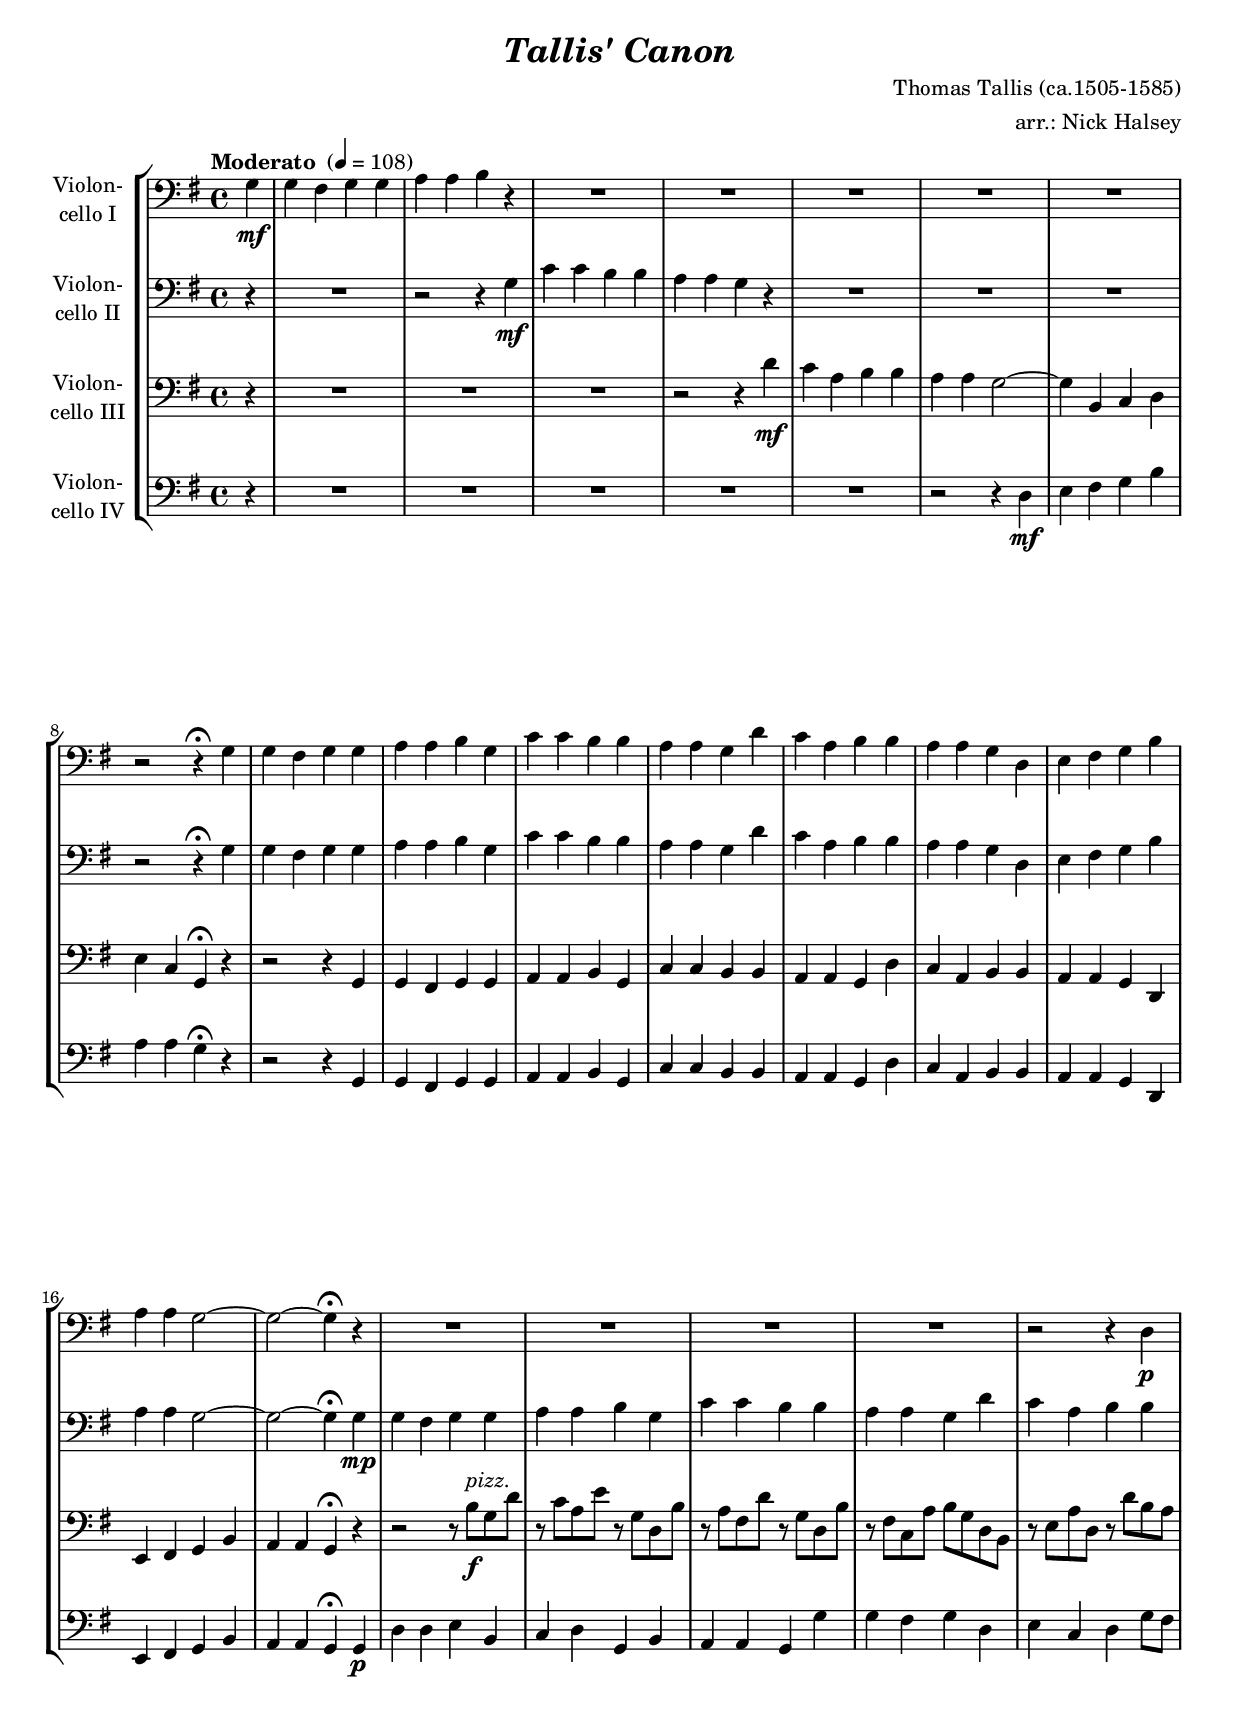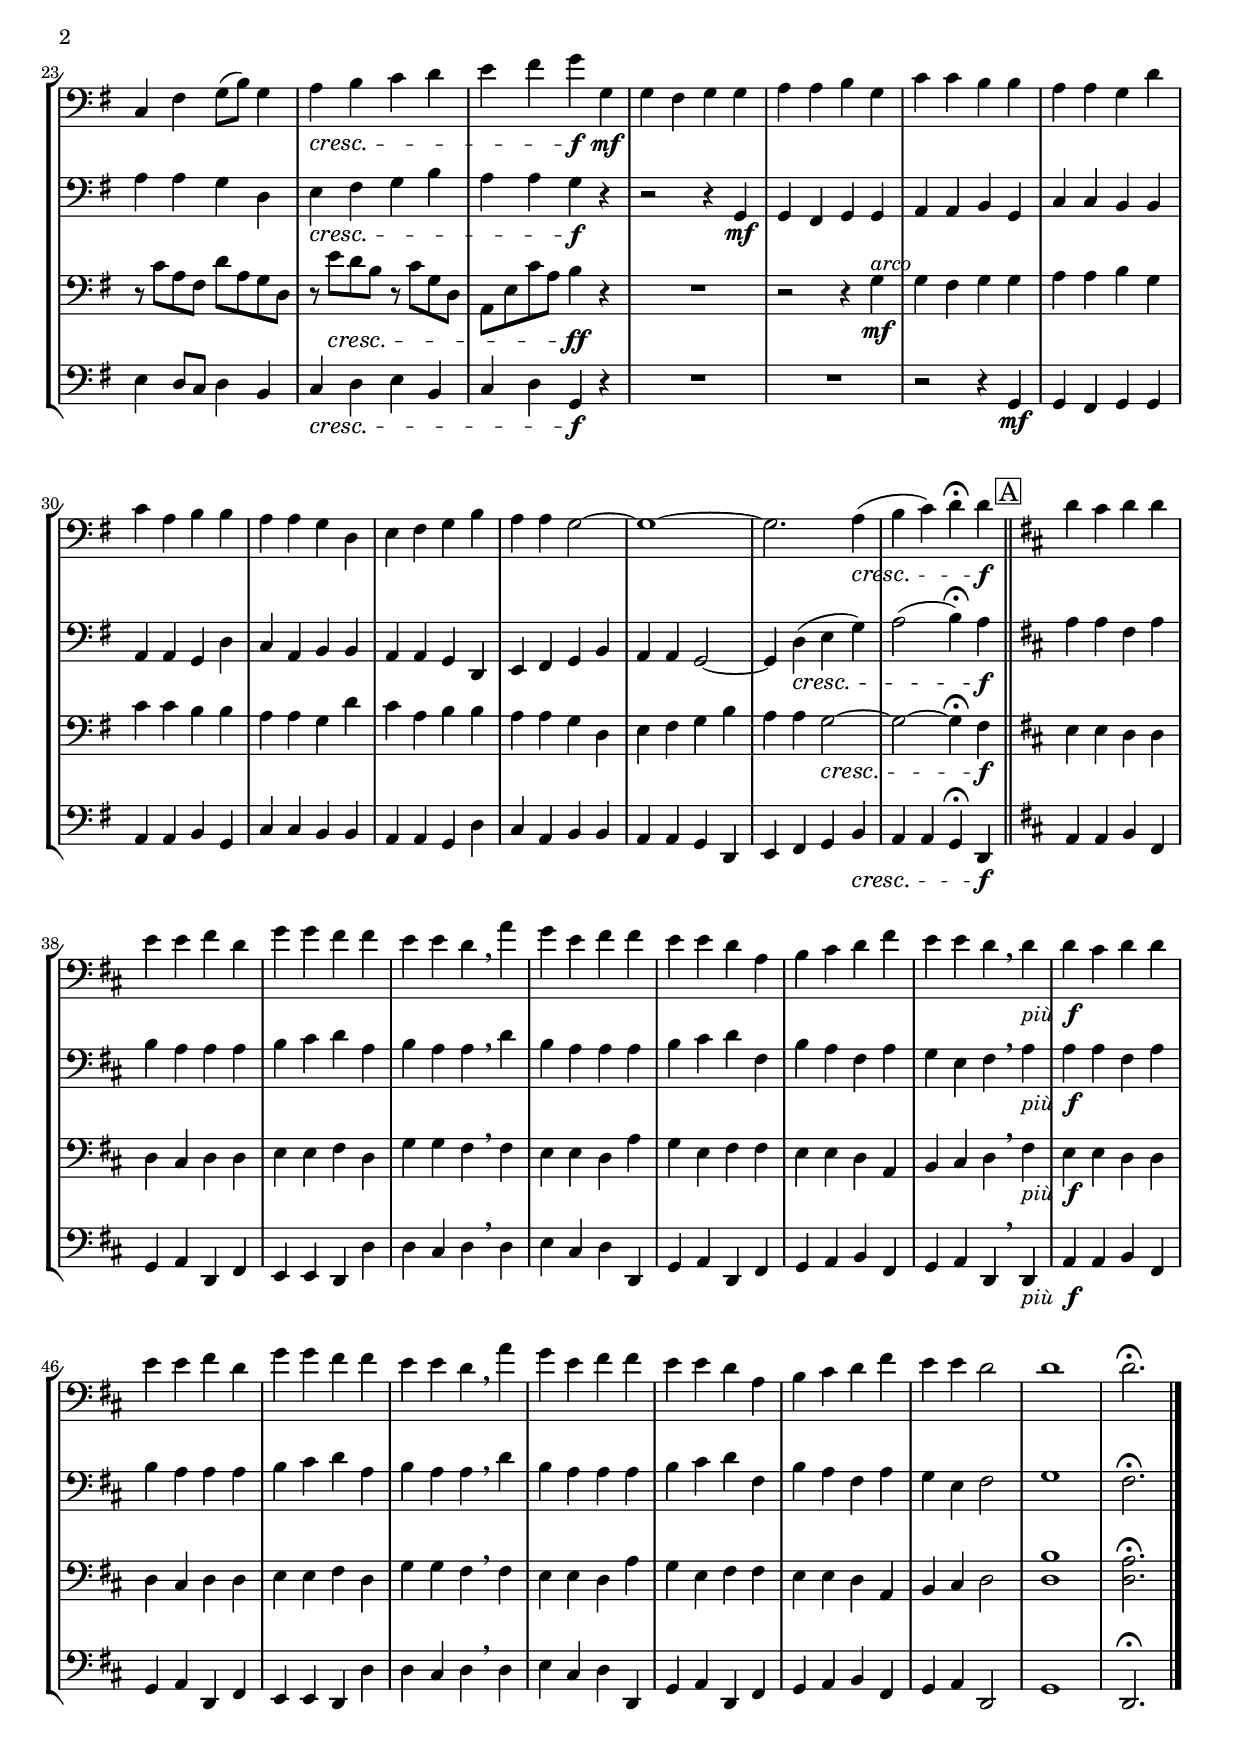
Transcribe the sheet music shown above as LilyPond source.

\version "2.18.2"
\include "deutsch.ly"
  
#(set-global-staff-size 18.5)

\header {
  title     = \markup \bold \italic "Tallis' Canon"
  composer  = "Thomas Tallis (ca.1505-1585)"
  arranger  = "arr.: Nick Halsey"
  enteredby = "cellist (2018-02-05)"
%  piece     = ""
}

voiceconsts = {
  \key g \major
  \time 4/4
  \clef "bass"
%  \numericTimeSignature
  \compressFullBarRests
  % Set default beaming for all staves
% \set Timing.beamExceptions = #'()
% \set Timing.baseMoment     = #(ly:make-moment 1 4)
% \set Timing.beatStructure  = #'(1 1 1)
  \tempo "Moderato " 4=108
}

micl = "clarinet"
mifl = "flute"
miob = "oboe"
mifh = "french horn"
misx = "tenor sax"
mist = "string ensemble 1"
miba = "cello"

boxa = { \bar "||" \mark \markup \box "A" \key d \major}

arco = \markup \italic "arco"
piuf = \markup { \italic "più " \dynamic f }
pizz = \markup \italic "pizz."

va = \relative c' {
  \voiceconsts

  \partial 4 g4\mf
  g fis g g
  a a h r
  R1*5
  r2 r4\fermata g
  g fis g g

  a a h g
  c c h h
  a a g d'
  c a h h
  a a g d
  e fis g h

  a a g2~
  g~ g4\fermata r
  R1*4
  r2 r4 d\p
  c fis g8( h) g4
  a\cresc h c d

  e fis g\f g,\mf
  g fis g g
  a a h g
  c c h h
  a a g d'
  c a h h

  a a g d
  e fis g h
  a a g2~
  g1~
  g2. a4(\cresc
  h c) d\fermata d\f \boxa

  d cis d d
  e e fis d
  g g fis fis
  e e d \breathe a'
  g e fis fis
  e e d a

  h cis d fis
  e e d \breathe d_\piuf
  d cis d d
  e e fis d
  g g fis fis
  e e d \breathe a'

  g e fis fis
  e e d a
  h cis d fis
  e e d2
  d1
  d2.\fermata \bar "|."
}

vb = \relative c' {
  \voiceconsts

  \partial 4 r4
  R1
  r2 r4 g\mf
  c c h h
  a a g r

  R1*3
  r2 r4\fermata g
  g fis g g
  a a h g
  c c h h
  a a g d'

  c a h h
  a a g d
  e fis g h
  a a g2~
  g~ g4\fermata g\mp
  g fis g g

  a a h g
  c c h h
  a a g d'
  c a h h
  a a g d
  e\cresc fis g h

  a a g\f r
  r2 r4 g,\mf
  g fis g g
  a a h g
  c c h h
  a a g d'

  c a h h
  a a g d
  e fis g h
  a a g2~
  g4 d'(\cresc e g)
  a2( h4)\fermata a\f \boxa

  a a fis a
  h a a a
  h cis d a
  h a a \breathe d
  h a a a
  h cis d fis,

  h a fis a
  g e fis \breathe a_\piuf
  a a fis a
  h a a a
  h cis d a
  h a a \breathe d

  h a a a
  h cis d fis,
  h a fis a
  g e fis2
  g1
  fis2.\fermata \bar "|."
}

vc = \relative c' {
  \voiceconsts

  \partial 4 r4
  R1*3
  r2 r4 d\mf
  c a h h
  a a g2~
  g4 h, c d

  e c g\fermata r
  r2 r4 g
  g fis g g
  a a h g
  c c h h
  a a g d'

  c a h h
  a a g d
  e fis g h
  a a g\fermata r
  r2 r8 h'^\pizz\f g d'
  r c a e' r g, d h'

  r a fis d' r g, d h'
  r fis c a' h g d h
  r e a d, r d' h a
  r c a fis d' a g d
  r e'\cresc d h r c g d

  a e' c' a h4\ff r
  R1
  r2 r4 g^\arco\mf
  g fis g g
  a a h g
  c c h h

  a a g d'
  c a h h
  a a g d
  e fis g h
  a a g2~\cresc
  g~ g4\fermata fis\f \boxa

  e e d d
  d cis d d
  e e fis d
  g g fis \breathe fis
  e e d a'
  g e fis fis

  e e d a
  h cis d \breathe fis_\piuf
  e e d d
  d cis d d
  e e fis d
  g g fis \breathe fis

  e e d a'
  g e fis fis
  e e d a
  h cis d2
  <d h'>1
  <d a'>2.\fermata \bar "|."
}

vd = \relative c {
  \voiceconsts

  \partial 4 r4
  R1*5
  r2 r4 d\mf
  e fis g h
  a a g\fermata r
  r2 r4 g,
  g fis g g

  a a h g
  c c h h
  a a g d'
  c a h h
  a a g d
  e fis g h

  a a g\fermata g\p
  d' d e h
  c d g, h
  a a g g'
  g fis g d
  e c d g8 fis

  e4 d8 c d4 h
  c\cresc d e h
  c d g,\f r
  R1*2
  r2 r4 g\mf
  g fis g g

  a a h g
  c c h h
  a a g d'
  c a h h
  a a g d
  e fis g h\cresc

  a a g\fermata d\f \boxa
  a' a h fis
  g a d, fis
  e e d d'
  d cis d \breathe d
  e cis d d,

  g a d, fis
  g a h fis
  g a d, \breathe d_\piuf
  a' a h fis
  g a d, fis
  e e d d'

  d cis d \breathe d
  e cis d d,
  g a d, fis
  g a h fis
  g a d,2
  g1
  d2.\fermata \bar "|."
}


music = \new StaffGroup <<
      \new Staff {
	\set Staff.midiInstrument = \miba
	\set Staff.instrumentName = \markup \center-column { "Violon-" "cello I" }
	\transpose g g { \va }
      }

      \new Staff {
	\set Staff.midiInstrument = \miba
	\set Staff.instrumentName = \markup \center-column { "Violon-" "cello II" }
	\transpose g g { \vb }
      }

      \new Staff {
	\set Staff.midiInstrument = \miba
	\set Staff.instrumentName = \markup \center-column { "Violon-" "cello III" }
	\transpose g g { \vc }
      }

      \new Staff {
	\set Staff.midiInstrument = \miba
	\set Staff.instrumentName = \markup \center-column { "Violon-" "cello IV" }
	\transpose g g { \vd }
      }
>>

\book {
  \score {
    \music
    \layout {}
  }

  \score {
    \unfoldRepeats \music

    \midi {
      \context {
        \Score
      }
    }
  }
}
